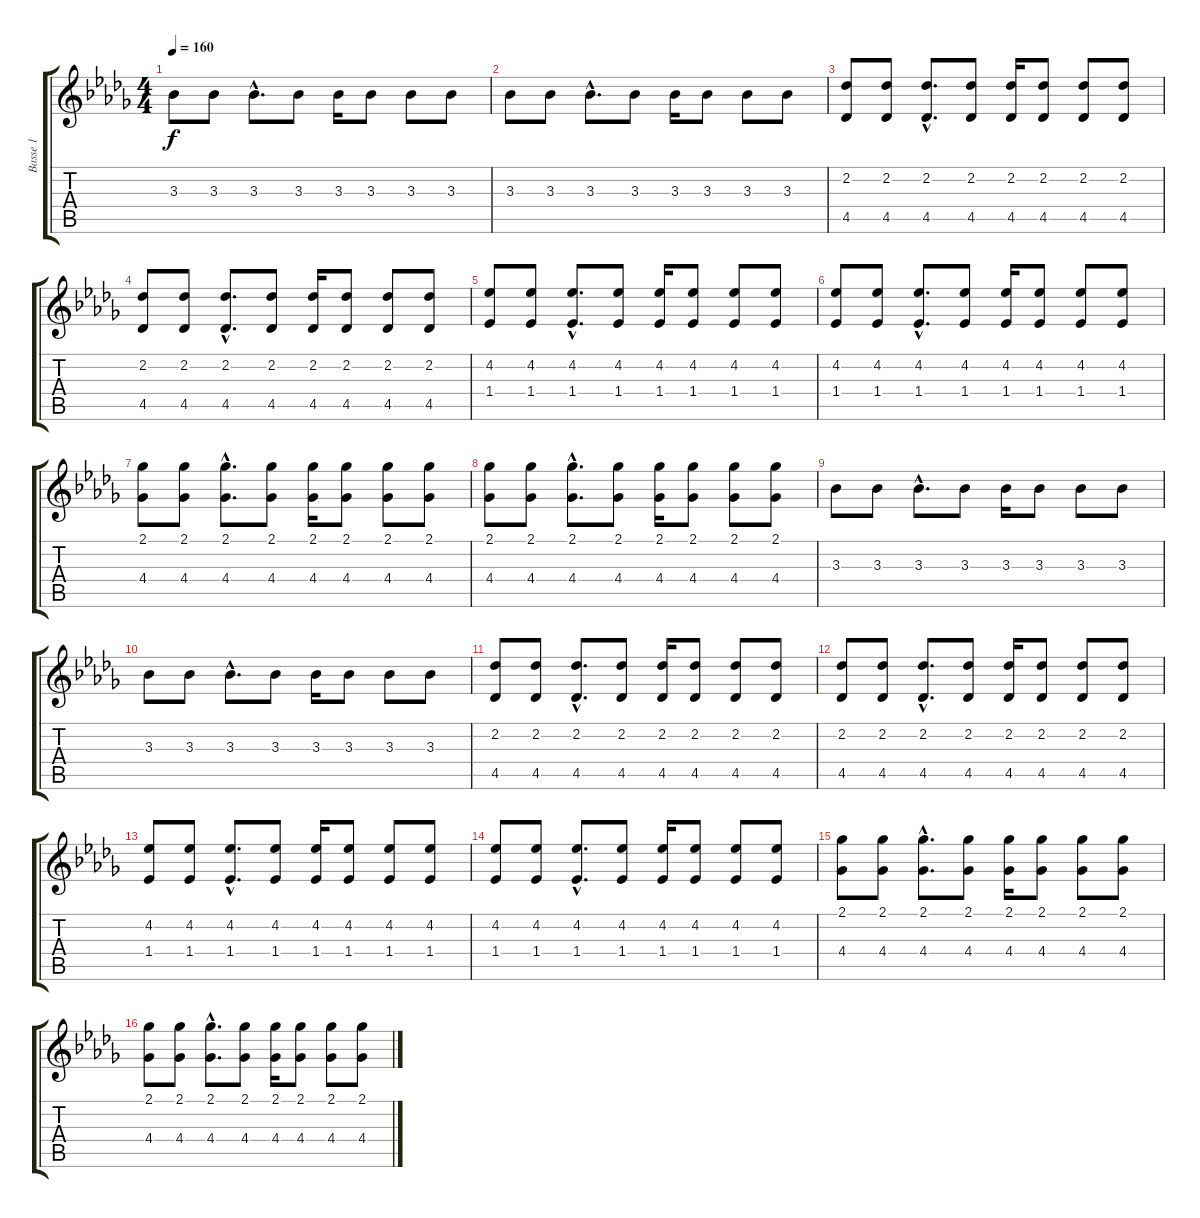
\track ("Basse 1" "Basse 1") {instrument fretlessbass}
\staff {score tabs}
\tuning (E4 B3 G3 D3 A2 E2) {hide}
\ts (4 4)
\tempo 160
\clef g2
\ks db
3.3.8{dy f} 3.3.8 3.3{hac}.8{d} 3.3.8 3.3.16 3.3.8 3.3.8 3.3.8 |
3.3.8 3.3.8 3.3{hac}.8{d} 3.3.8 3.3.16 3.3.8 3.3.8 3.3.8 |
(2.2 4.5).8 (2.2 4.5).8 (2.2{hac} 4.5{hac}).8{d} (2.2 4.5).8 (2.2 4.5).16 (2.2 4.5).8 (2.2 4.5).8 (2.2 4.5).8 |
(2.2 4.5).8 (2.2 4.5).8 (2.2{hac} 4.5{hac}).8{d} (2.2 4.5).8 (2.2 4.5).16 (2.2 4.5).8 (2.2 4.5).8 (2.2 4.5).8 |
(4.2 1.4).8 (4.2 1.4).8 (4.2{hac} 1.4{hac}).8{d} (4.2 1.4).8 (4.2 1.4).16 (4.2 1.4).8 (4.2 1.4).8 (4.2 1.4).8 |
(4.2 1.4).8 (4.2 1.4).8 (4.2{hac} 1.4{hac}).8{d} (4.2 1.4).8 (4.2 1.4).16 (4.2 1.4).8 (4.2 1.4).8 (4.2 1.4).8 |
(2.1 4.4).8 (2.1 4.4).8 (2.1{hac} 4.4{hac}).8{d} (2.1 4.4).8 (2.1 4.4).16 (2.1 4.4).8 (2.1 4.4).8 (2.1 4.4).8 |
(2.1 4.4).8 (2.1 4.4).8 (2.1{hac} 4.4{hac}).8{d} (2.1 4.4).8 (2.1 4.4).16 (2.1 4.4).8 (2.1 4.4).8 (2.1 4.4).8 |
3.3.8 3.3.8 3.3{hac}.8{d} 3.3.8 3.3.16 3.3.8 3.3.8 3.3.8 |
3.3.8 3.3.8 3.3{hac}.8{d} 3.3.8 3.3.16 3.3.8 3.3.8 3.3.8 |
(2.2 4.5).8 (2.2 4.5).8 (2.2{hac} 4.5{hac}).8{d} (2.2 4.5).8 (2.2 4.5).16 (2.2 4.5).8 (2.2 4.5).8 (2.2 4.5).8 |
(2.2 4.5).8 (2.2 4.5).8 (2.2{hac} 4.5{hac}).8{d} (2.2 4.5).8 (2.2 4.5).16 (2.2 4.5).8 (2.2 4.5).8 (2.2 4.5).8 |
(4.2 1.4).8 (4.2 1.4).8 (4.2{hac} 1.4{hac}).8{d} (4.2 1.4).8 (4.2 1.4).16 (4.2 1.4).8 (4.2 1.4).8 (4.2 1.4).8 |
(4.2 1.4).8 (4.2 1.4).8 (4.2{hac} 1.4{hac}).8{d} (4.2 1.4).8 (4.2 1.4).16 (4.2 1.4).8 (4.2 1.4).8 (4.2 1.4).8 |
(2.1 4.4).8 (2.1 4.4).8 (2.1{hac} 4.4{hac}).8{d} (2.1 4.4).8 (2.1 4.4).16 (2.1 4.4).8 (2.1 4.4).8 (2.1 4.4).8 |
(2.1 4.4).8 (2.1 4.4).8 (2.1{hac} 4.4{hac}).8{d} (2.1 4.4).8 (2.1 4.4).16 (2.1 4.4).8 (2.1 4.4).8 (2.1 4.4).8
